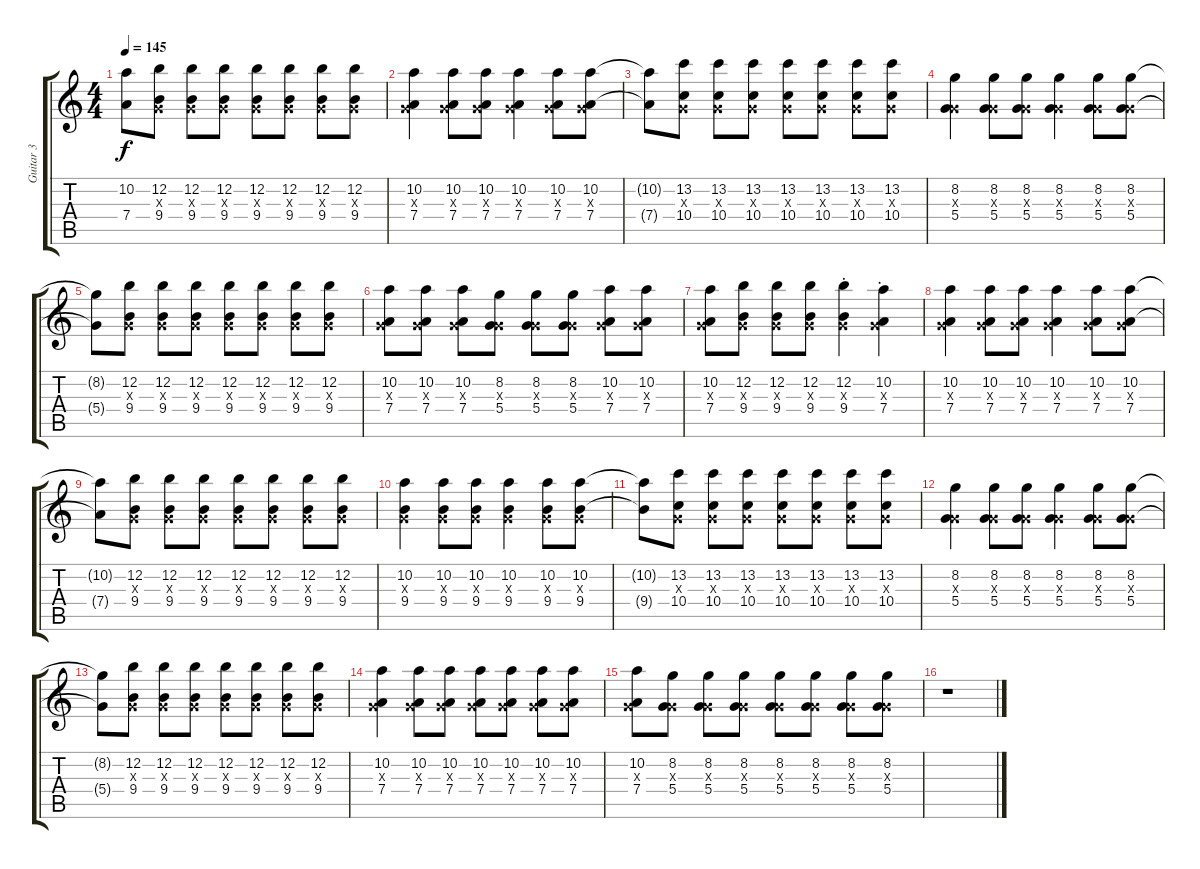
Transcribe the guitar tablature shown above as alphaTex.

\track ("Guitar 3" "Guitar 3") {instrument distortionguitar}
\staff {score tabs}
\tuning (E4 B3 G3 D3 A2 E2) {hide}
\ts (4 4)
\tempo 145
\clef g2
\ks c
(10.2{t} 7.4{t}).8{dy f} (12.2 0.3{x} 9.4).8 (12.2 0.3{x} 9.4).8 (12.2 0.3{x} 9.4).8 (12.2 0.3{x} 9.4).8 (12.2 0.3{x} 9.4).8 (12.2 0.3{x} 9.4).8 (12.2 0.3{x} 9.4).8 |
(10.2 0.3{x} 7.4).4 (10.2 0.3{x} 7.4).8 (10.2 0.3{x} 7.4).8 (10.2 0.3{x} 7.4).4 (10.2 0.3{x} 7.4).8 (10.2 0.3{x} 7.4).8 |
(10.2{t} 7.4{t}).8 (13.2 0.3{x} 10.4).8 (13.2 0.3{x} 10.4).8 (13.2 0.3{x} 10.4).8 (13.2 0.3{x} 10.4).8 (13.2 0.3{x} 10.4).8 (13.2 0.3{x} 10.4).8 (13.2 0.3{x} 10.4).8 |
(8.2 0.3{x} 5.4).4 (8.2 0.3{x} 5.4).8 (8.2 0.3{x} 5.4).8 (8.2 0.3{x} 5.4).4 (8.2 0.3{x} 5.4).8 (8.2 0.3{x} 5.4).8 |
(8.2{t} 5.4{t}).8 (12.2 0.3{x} 9.4).8 (12.2 0.3{x} 9.4).8 (12.2 0.3{x} 9.4).8 (12.2 0.3{x} 9.4).8 (12.2 0.3{x} 9.4).8 (12.2 0.3{x} 9.4).8 (12.2 0.3{x} 9.4).8 |
(10.2 0.3{x} 7.4).8 (10.2 0.3{x} 7.4).8 (10.2 0.3{x} 7.4).8 (8.2 0.3{x} 5.4).8 (8.2 0.3{x} 5.4).8 (8.2 0.3{x} 5.4).8 (10.2 0.3{x} 7.4).8 (10.2 0.3{x} 7.4).8 |
(10.2 0.3{x} 7.4).8 (12.2 0.3{x} 9.4).8 (12.2 0.3{x} 9.4).8 (12.2 0.3{x} 9.4).8 (12.2{st} 0.3{x} 9.4{st}).4 (10.2{st} 0.3{x} 7.4{st}).4 |
(10.2 0.3{x} 7.4).4 (10.2 0.3{x} 7.4).8 (10.2 0.3{x} 7.4).8 (10.2 0.3{x} 7.4).4 (10.2 0.3{x} 7.4).8 (10.2 0.3{x} 7.4).8 |
(10.2{t} 7.4{t}).8 (12.2 0.3{x} 9.4).8 (12.2 0.3{x} 9.4).8 (12.2 0.3{x} 9.4).8 (12.2 0.3{x} 9.4).8 (12.2 0.3{x} 9.4).8 (12.2 0.3{x} 9.4).8 (12.2 0.3{x} 9.4).8 |
(10.2 0.3{x} 9.4).4 (10.2 0.3{x} 9.4).8 (10.2 0.3{x} 9.4).8 (10.2 0.3{x} 9.4).4 (10.2 0.3{x} 9.4).8 (10.2 0.3{x} 9.4).8 |
(10.2{t} 9.4{t}).8 (13.2 0.3{x} 10.4).8 (13.2 0.3{x} 10.4).8 (13.2 0.3{x} 10.4).8 (13.2 0.3{x} 10.4).8 (13.2 0.3{x} 10.4).8 (13.2 0.3{x} 10.4).8 (13.2 0.3{x} 10.4).8 |
(8.2 0.3{x} 5.4).4 (8.2 0.3{x} 5.4).8 (8.2 0.3{x} 5.4).8 (8.2 0.3{x} 5.4).4 (8.2 0.3{x} 5.4).8 (8.2 0.3{x} 5.4).8 |
(8.2{t} 5.4{t}).8 (12.2 0.3{x} 9.4).8 (12.2 0.3{x} 9.4).8 (12.2 0.3{x} 9.4).8 (12.2 0.3{x} 9.4).8 (12.2 0.3{x} 9.4).8 (12.2 0.3{x} 9.4).8 (12.2 0.3{x} 9.4).8 |
(10.2 0.3{x} 7.4).4 (10.2 0.3{x} 7.4).8 (10.2 0.3{x} 7.4).8 (10.2 0.3{x} 7.4).8 (10.2 0.3{x} 7.4).8 (10.2 0.3{x} 7.4).8 (10.2 0.3{x} 7.4).8 |
(10.2 0.3{x} 7.4).8 (8.2 0.3{x} 5.4).8 (8.2 0.3{x} 5.4).8 (8.2 0.3{x} 5.4).8 (8.2 0.3{x} 5.4).8 (8.2 0.3{x} 5.4).8 (8.2 0.3{x} 5.4).8 (8.2 0.3{x} 5.4).8 |
r.1
